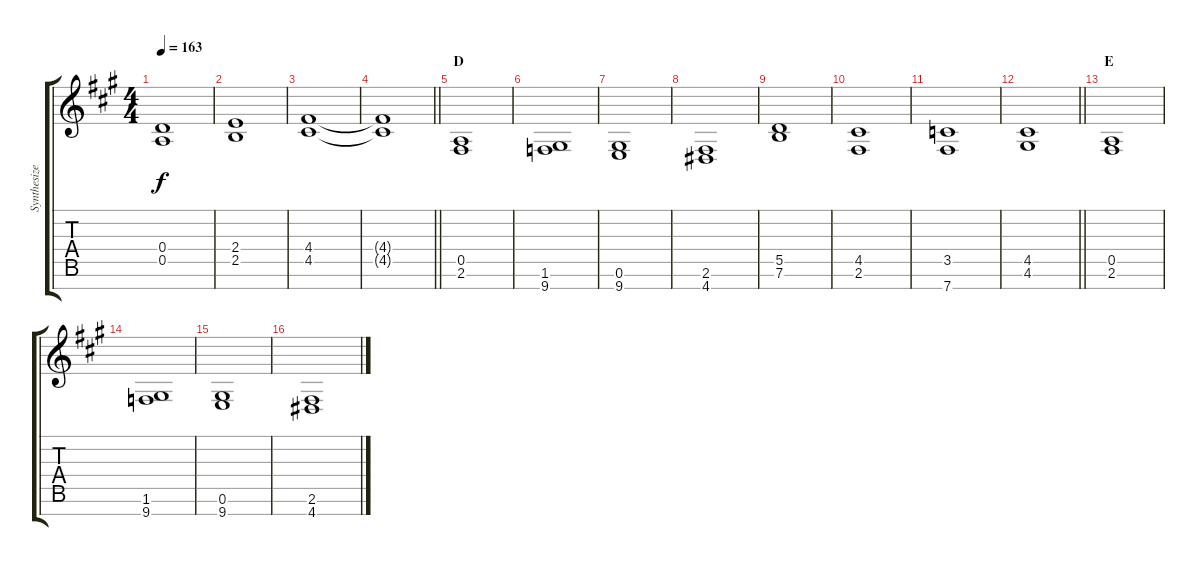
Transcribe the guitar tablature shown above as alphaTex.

\track ("Synthesizer III" "Synthesize") {instrument lead1square}
\staff {score tabs}
\tuning (E5 B4 G4 D4 A3 E3 B2) {hide}
\ts (4 4)
\tempo 163
\clef g2
\ks a
(0.4 0.5).1{dy f} |
(2.4 2.5).1 |
(4.4 4.5).1 |
\barLineRight lightlight
(4.4{t} 4.5{t}).1 |
\section ("" "D")
(0.5 2.6).1 |
(1.6 9.7).1 |
(0.6 9.7).1 |
(2.6 4.7).1 |
(5.5 7.6).1 |
(4.5 2.6).1 |
(3.5 7.7).1 |
\barLineRight lightlight
(4.5 4.6).1 |
\section ("" "E")
(0.5 2.6).1 |
(1.6 9.7).1 |
(0.6 9.7).1 |
(2.6 4.7).1
